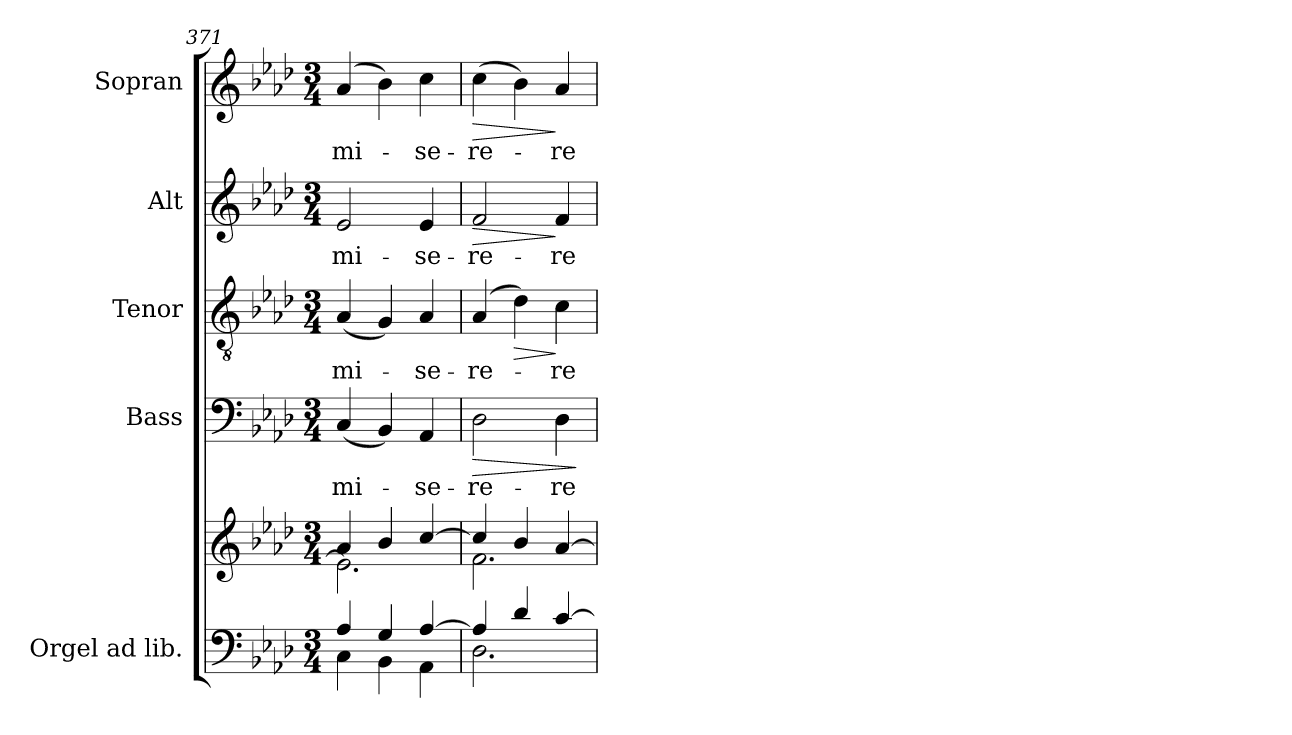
**kern	**kern	**kern	**text	**dynam	**kern	**text	**dynam	**kern	**text	**dynam	**kern	**text	**dynam
*part5	*part5	*part4	*part4	*part4	*part3	*part3	*part3	*part2	*part2	*part2	*part1	*part1	*part1
*staff6	*staff5	*staff4	*staff4	*staff4	*staff3	*staff3	*staff3	*staff2	*staff2	*staff2	*staff1	*staff1	*staff1
*I"Orgel ad lib.	*	*I"Bass	*	*	*I"Tenor	*	*	*I"Alt	*	*	*I"Sopran	*	*
*	*	*I'B.	*	*	*I'T.	*	*	*I'A.	*	*	*I'S.	*	*
*clefF4	*clefG2	*clefF4	*	*	*clefGv2	*	*	*clefG2	*	*	*clefG2	*	*
*k[b-e-a-d-]	*k[b-e-a-d-]	*k[b-e-a-d-]	*	*	*k[b-e-a-d-]	*	*	*k[b-e-a-d-]	*	*	*k[b-e-a-d-]	*	*
*A-:	*A-:	*A-:	*	*	*A-:	*	*	*A-:	*	*	*A-:	*	*
*M3/4	*M3/4	*M3/4	*	*	*M3/4	*	*	*M3/4	*	*	*M3/4	*	*
=371	=371	=371	=371	=371	=371	=371	=371	=371	=371	=371	=371	=371	=371
*^	*^	*	*	*	*	*	*	*	*	*	*	*	*
!	!	!	!	!	!LO:LY:b	!	!	!LO:LY:b	!	!	!LO:LY:b	!	!	!LO:LY:b	!
4A-/	4C\	4a-/	2.e-\]	(<4C/	mi-	.	(<4A-/	mi-	.	2e-/	mi-	.	(4a-/	mi-	.
4G/	4BB-\	4b-/	.	4BB-/)	.	.	4G/)	.	.	.	.	.	4b-\)	.	.
!	!	!	!	!	!LO:LY:b	!	!	!LO:LY:b	!	!	!LO:LY:b	!	!	!LO:LY:b	!
[>4A-/	4AA-\	[>4cc/	.	4AA-/	-se-	.	4A-/	-se-	.	4e-/	-se-	.	4cc\	-se-	.
=372	=372	=372	=372	=372	=372	=372	=372	=372	=372	=372	=372	=372	=372	=372	=372
!	!	!	!	!	!LO:LY:b	!LO:HP:b	!	!LO:LY:b	!	!	!LO:LY:b	!LO:HP:b	!	!LO:LY:b	!LO:HP:b
4A-/]	2.D-\	4cc/]	2.f\	2D-\	-re-	>	(4A-/	-re-	.	2f/	-re-	>	(>4cc\	-re-	>
!	!	!	!	!	!	!	!	!	!LO:HP:b	!	!	!	!	!	!
4d-/	.	4b-/	.	.	.	.	4d-\)	.	>	.	.	.	4b-\)	.	.
!	!	!	!	!	!LO:LY:b	!	!	!LO:LY:b	!	!	!LO:LY:b	!	!	!LO:LY:b	!
[>4c/	.	[>4a-/	.	4D-\	-re	.	4c\	-re	]	4f/	-re	]	4a-/	-re	]
*v	*v	*	*	*	*	*	*	*	*	*	*	*	*	*	*
*	*v	*v	*	*	*	*	*	*	*	*	*	*	*	*
.	.	.	.	]	.	.	.	.	.	.	.	.	.
=	=	=	=	=	=	=	=	=	=	=	=	=	=
*-	*-	*-	*-	*-	*-	*-	*-	*-	*-	*-	*-	*-	*-
